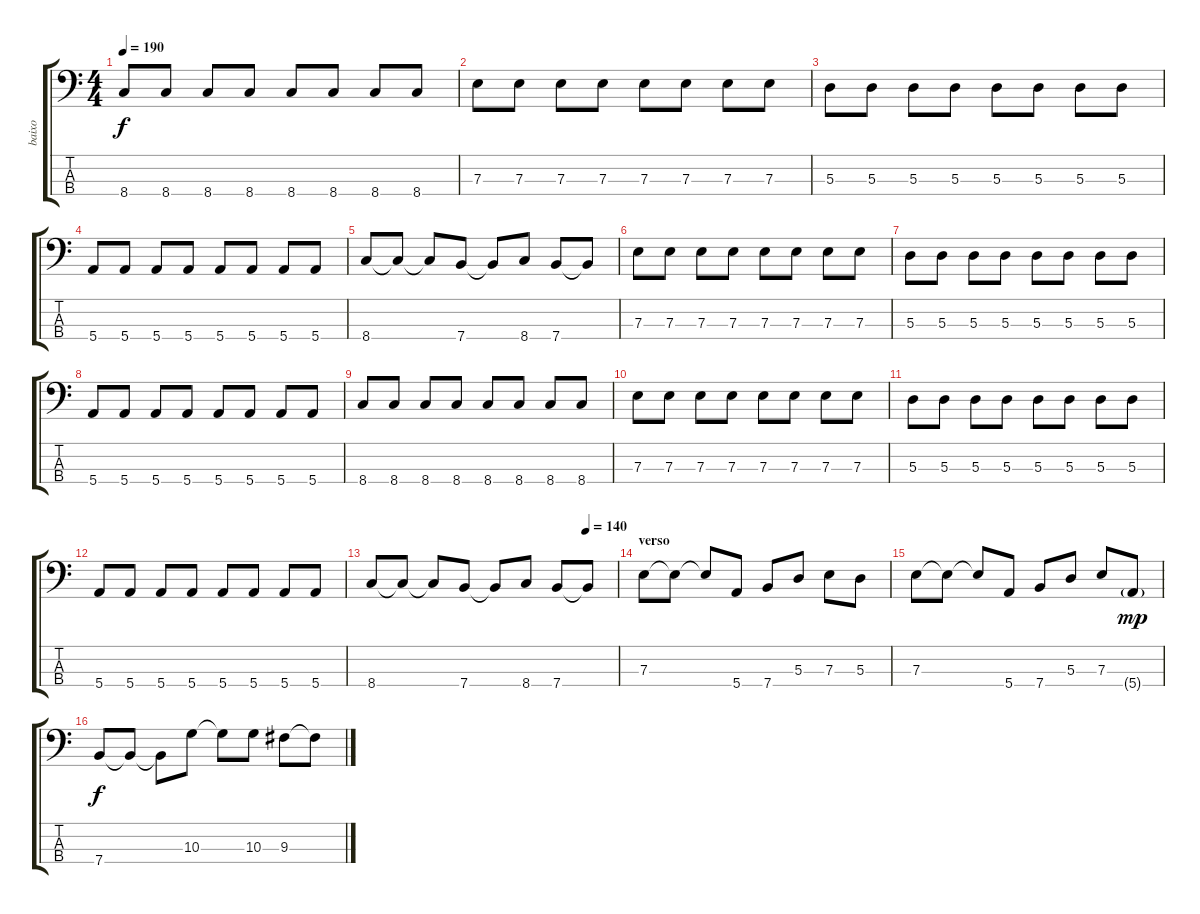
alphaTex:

\track ("baixo" "baixo") {instrument electricbassfinger}
\staff {score tabs}
\tuning (G2 D2 A1 E1) {hide}
\ts (4 4)
\tempo 190
\clef f4
\ks c
8.4.8{dy f} 8.4.8 8.4.8 8.4.8 8.4.8 8.4.8 8.4.8 8.4.8 |
7.3.8 7.3.8 7.3.8 7.3.8 7.3.8 7.3.8 7.3.8 7.3.8 |
5.3.8 5.3.8 5.3.8 5.3.8 5.3.8 5.3.8 5.3.8 5.3.8 |
5.4.8 5.4.8 5.4.8 5.4.8 5.4.8 5.4.8 5.4.8 5.4.8 |
8.4.8 8.4{t}.8 8.4{t}.8 7.4.8 7.4{t}.8 8.4.8 7.4.8 7.4{t}.8 |
7.3.8 7.3.8 7.3.8 7.3.8 7.3.8 7.3.8 7.3.8 7.3.8 |
5.3.8 5.3.8 5.3.8 5.3.8 5.3.8 5.3.8 5.3.8 5.3.8 |
5.4.8 5.4.8 5.4.8 5.4.8 5.4.8 5.4.8 5.4.8 5.4.8 |
8.4.8 8.4.8 8.4.8 8.4.8 8.4.8 8.4.8 8.4.8 8.4.8 |
7.3.8 7.3.8 7.3.8 7.3.8 7.3.8 7.3.8 7.3.8 7.3.8 |
5.3.8 5.3.8 5.3.8 5.3.8 5.3.8 5.3.8 5.3.8 5.3.8 |
5.4.8 5.4.8 5.4.8 5.4.8 5.4.8 5.4.8 5.4.8 5.4.8 |
\tempo (140 0.875)
8.4.8 8.4{t}.8 8.4{t}.8 7.4.8 7.4{t}.8 8.4.8 7.4.8 7.4{t}.8 |
\section ("" "verso")
7.3.8 7.3{t}.8 7.3{t}.8 5.4.8 7.4.8 5.3.8 7.3.8 5.3.8 |
7.3.8 7.3{t}.8 7.3{t}.8 5.4.8 7.4.8 5.3.8 7.3.8 5.4{g}.8{dy mp} |
7.4.8{dy f} 7.4{t}.8 7.4{t}.8 10.3.8 10.3{t}.8 10.3.8 9.3.8 9.3{t}.8
